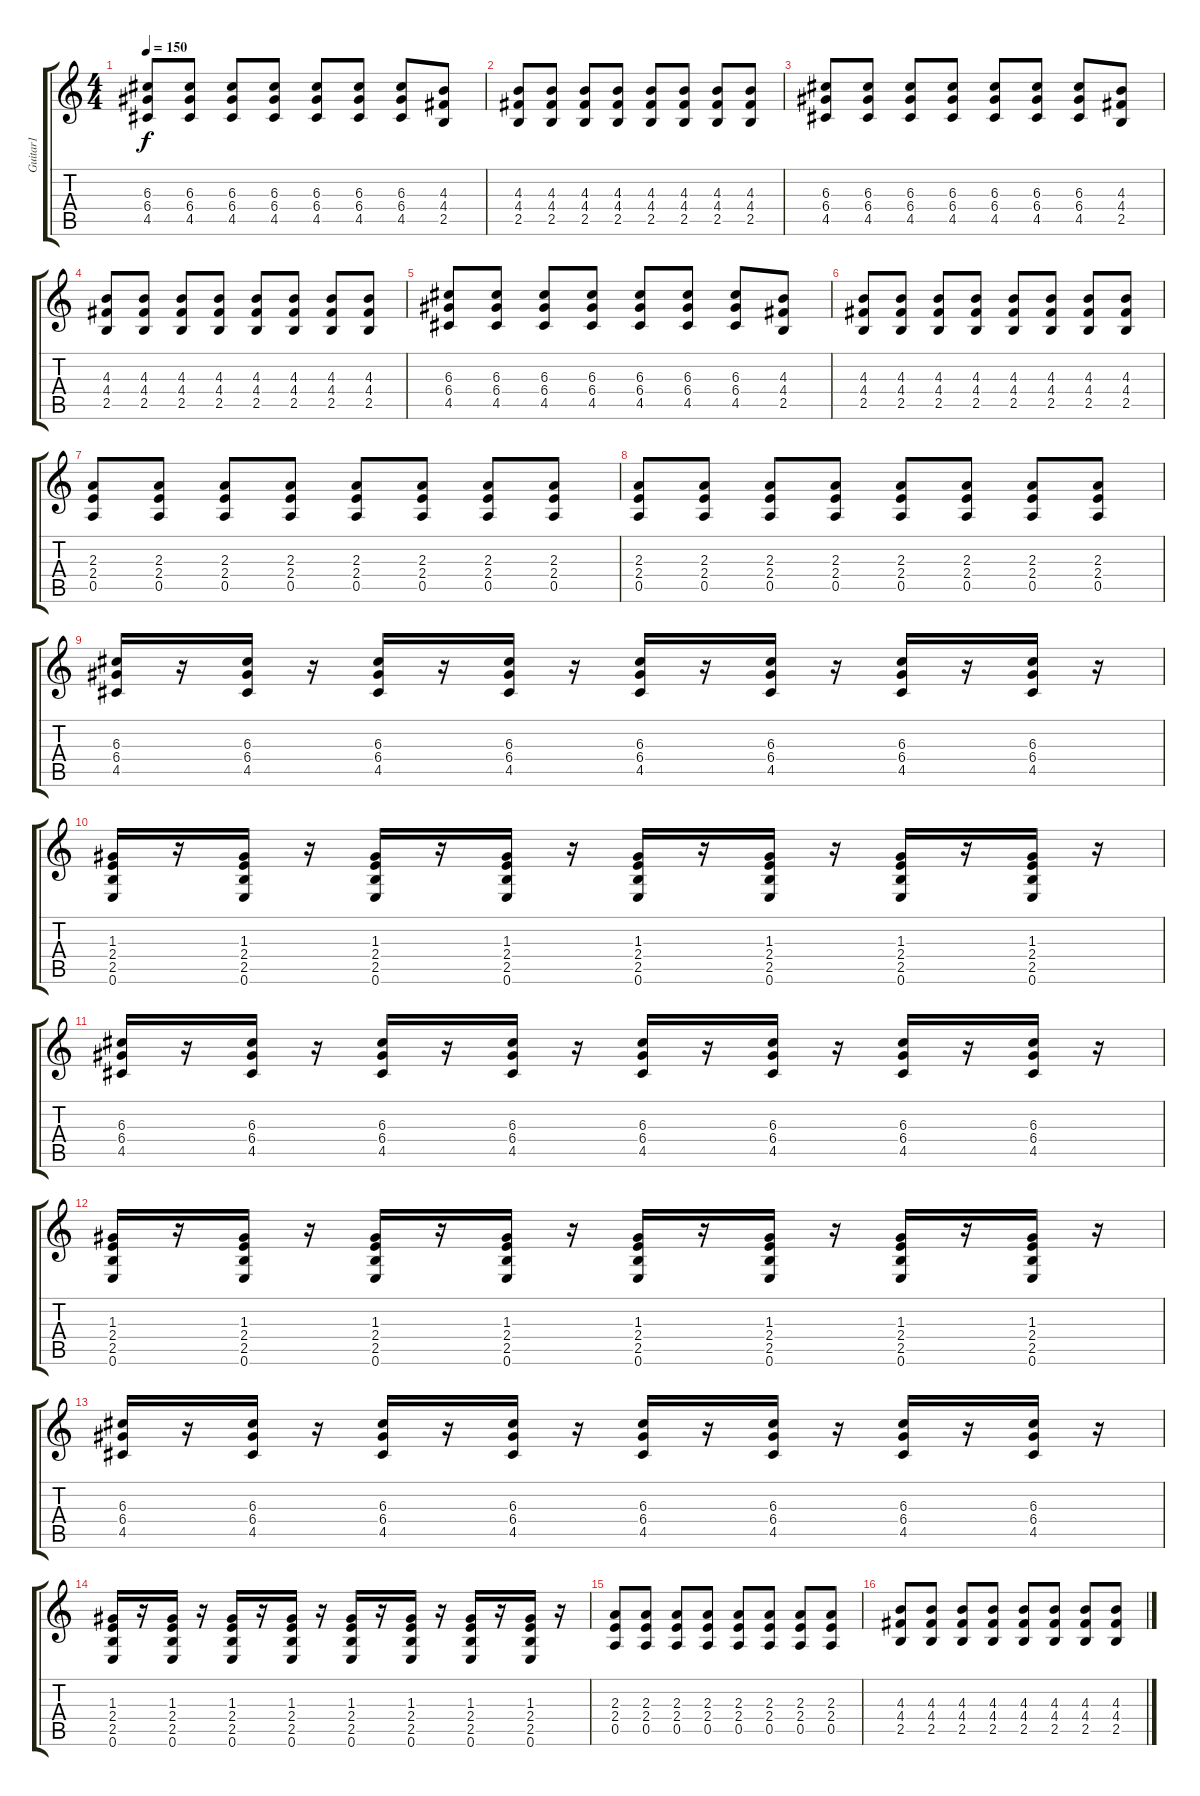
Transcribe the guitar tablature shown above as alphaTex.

\track ("Guitar1" "Guitar1") {instrument distortionguitar}
\staff {score tabs}
\tuning (E4 B3 G3 D3 A2 E2) {hide}
\ts (4 4)
\tempo 150
\clef g2
\ks c
(6.3 6.4 4.5).8{dy f instrument distortionguitar} (6.3 6.4 4.5).8 (6.3 6.4 4.5).8 (6.3 6.4 4.5).8 (6.3 6.4 4.5).8 (6.3 6.4 4.5).8 (6.3 6.4 4.5).8 (4.3 4.4 2.5).8 |
(4.3 4.4 2.5).8 (4.3 4.4 2.5).8 (4.3 4.4 2.5).8 (4.3 4.4 2.5).8 (4.3 4.4 2.5).8 (4.3 4.4 2.5).8 (4.3 4.4 2.5).8 (4.3 4.4 2.5).8 |
(6.3 6.4 4.5).8 (6.3 6.4 4.5).8 (6.3 6.4 4.5).8 (6.3 6.4 4.5).8 (6.3 6.4 4.5).8 (6.3 6.4 4.5).8 (6.3 6.4 4.5).8 (4.3 4.4 2.5).8 |
(4.3 4.4 2.5).8 (4.3 4.4 2.5).8 (4.3 4.4 2.5).8 (4.3 4.4 2.5).8 (4.3 4.4 2.5).8 (4.3 4.4 2.5).8 (4.3 4.4 2.5).8 (4.3 4.4 2.5).8 |
(6.3 6.4 4.5).8 (6.3 6.4 4.5).8 (6.3 6.4 4.5).8 (6.3 6.4 4.5).8 (6.3 6.4 4.5).8 (6.3 6.4 4.5).8 (6.3 6.4 4.5).8 (4.3 4.4 2.5).8 |
(4.3 4.4 2.5).8 (4.3 4.4 2.5).8 (4.3 4.4 2.5).8 (4.3 4.4 2.5).8 (4.3 4.4 2.5).8 (4.3 4.4 2.5).8 (4.3 4.4 2.5).8 (4.3 4.4 2.5).8 |
(2.3 2.4 0.5).8 (2.3 2.4 0.5).8 (2.3 2.4 0.5).8 (2.3 2.4 0.5).8 (2.3 2.4 0.5).8 (2.3 2.4 0.5).8 (2.3 2.4 0.5).8 (2.3 2.4 0.5).8 |
(2.3 2.4 0.5).8 (2.3 2.4 0.5).8 (2.3 2.4 0.5).8 (2.3 2.4 0.5).8 (2.3 2.4 0.5).8 (2.3 2.4 0.5).8 (2.3 2.4 0.5).8 (2.3 2.4 0.5).8 |
(6.3 6.4 4.5).16 r.16 (6.3 6.4 4.5).16 r.16 (6.3 6.4 4.5).16 r.16 (6.3 6.4 4.5).16 r.16 (6.3 6.4 4.5).16 r.16 (6.3 6.4 4.5).16 r.16 (6.3 6.4 4.5).16 r.16 (6.3 6.4 4.5).16 r.16 |
(1.3 2.4 2.5 0.6).16 r.16 (1.3 2.4 2.5 0.6).16 r.16 (1.3 2.4 2.5 0.6).16 r.16 (1.3 2.4 2.5 0.6).16 r.16 (1.3 2.4 2.5 0.6).16 r.16 (1.3 2.4 2.5 0.6).16 r.16 (1.3 2.4 2.5 0.6).16 r.16 (1.3 2.4 2.5 0.6).16 r.16 |
(6.3 6.4 4.5).16 r.16 (6.3 6.4 4.5).16 r.16 (6.3 6.4 4.5).16 r.16 (6.3 6.4 4.5).16 r.16 (6.3 6.4 4.5).16 r.16 (6.3 6.4 4.5).16 r.16 (6.3 6.4 4.5).16 r.16 (6.3 6.4 4.5).16 r.16 |
(1.3 2.4 2.5 0.6).16 r.16 (1.3 2.4 2.5 0.6).16 r.16 (1.3 2.4 2.5 0.6).16 r.16 (1.3 2.4 2.5 0.6).16 r.16 (1.3 2.4 2.5 0.6).16 r.16 (1.3 2.4 2.5 0.6).16 r.16 (1.3 2.4 2.5 0.6).16 r.16 (1.3 2.4 2.5 0.6).16 r.16 |
(6.3 6.4 4.5).16 r.16 (6.3 6.4 4.5).16 r.16 (6.3 6.4 4.5).16 r.16 (6.3 6.4 4.5).16 r.16 (6.3 6.4 4.5).16 r.16 (6.3 6.4 4.5).16 r.16 (6.3 6.4 4.5).16 r.16 (6.3 6.4 4.5).16 r.16 |
(1.3 2.4 2.5 0.6).16 r.16 (1.3 2.4 2.5 0.6).16 r.16 (1.3 2.4 2.5 0.6).16 r.16 (1.3 2.4 2.5 0.6).16 r.16 (1.3 2.4 2.5 0.6).16 r.16 (1.3 2.4 2.5 0.6).16 r.16 (1.3 2.4 2.5 0.6).16 r.16 (1.3 2.4 2.5 0.6).16 r.16 |
(2.3 2.4 0.5).8 (2.3 2.4 0.5).8 (2.3 2.4 0.5).8 (2.3 2.4 0.5).8 (2.3 2.4 0.5).8 (2.3 2.4 0.5).8 (2.3 2.4 0.5).8 (2.3 2.4 0.5).8 |
(4.3 4.4 2.5).8 (4.3 4.4 2.5).8 (4.3 4.4 2.5).8 (4.3 4.4 2.5).8 (4.3 4.4 2.5).8 (4.3 4.4 2.5).8 (4.3 4.4 2.5).8 (4.3 4.4 2.5).8
